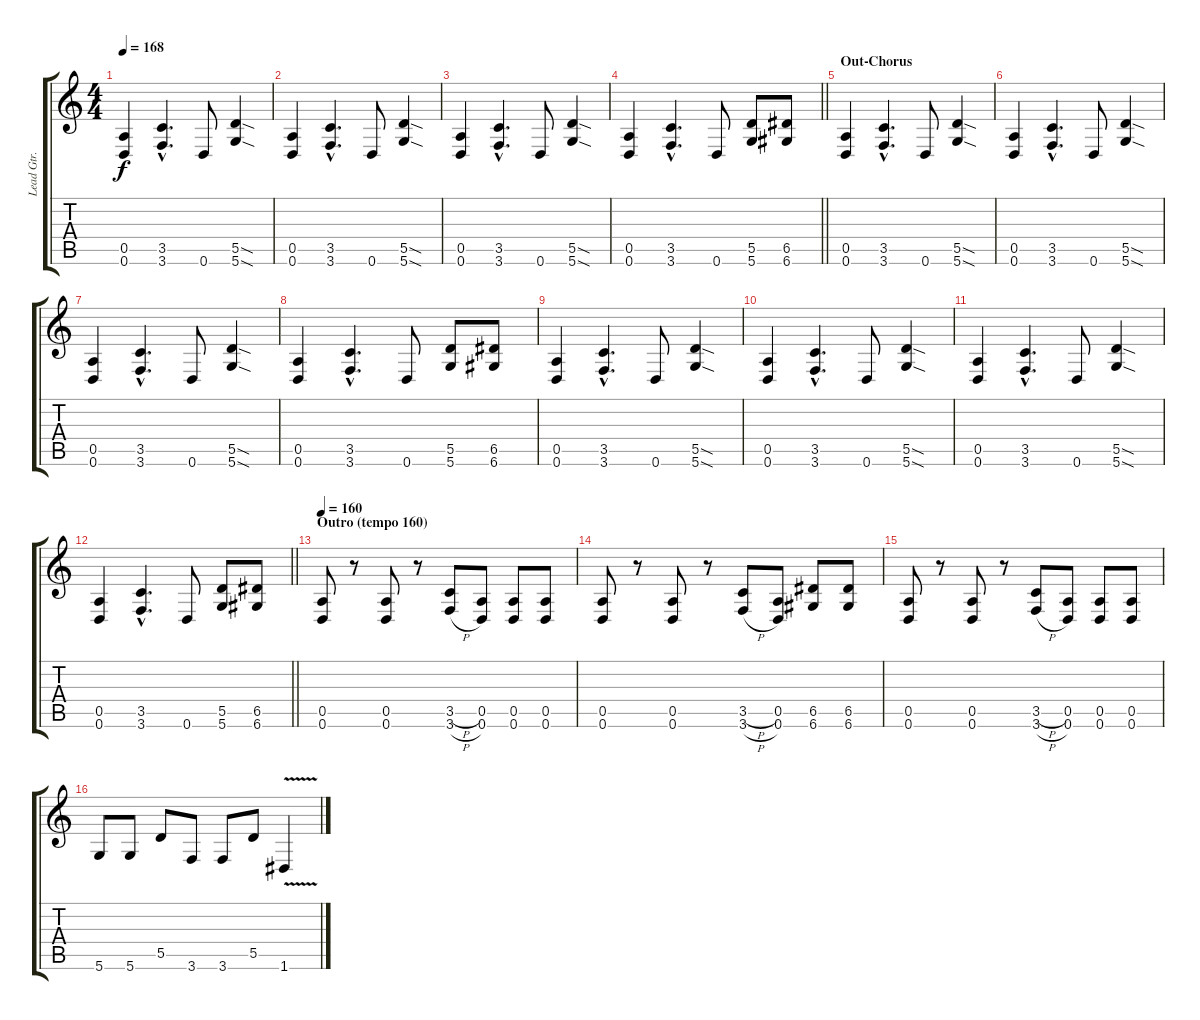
\track ("Lead Gtr. (T. Kielinen)" "Lead Gtr. ") {instrument distortionguitar}
\staff {score tabs}
\tuning (E4 B3 G3 D3 A2 D2) {hide}
\ts (4 4)
\tempo 168
\clef g2
\ks c
(0.5 0.6).4{dy f} (3.5{hac} 3.6{hac}).4{d} 0.6.8 (5.5{sod} 5.6{sod}).4 |
(0.5 0.6).4 (3.5{hac} 3.6{hac}).4{d} 0.6.8 (5.5{sod} 5.6{sod}).4 |
(0.5 0.6).4 (3.5{hac} 3.6{hac}).4{d} 0.6.8 (5.5{sod} 5.6{sod}).4 |
\barLineRight lightlight
(0.5 0.6).4 (3.5{hac} 3.6{hac}).4{d} 0.6.8 (5.5 5.6).8 (6.5 6.6).8 |
\section ("" "Out-Chorus")
(0.5 0.6).4 (3.5{hac} 3.6{hac}).4{d} 0.6.8 (5.5{sod} 5.6{sod}).4 |
(0.5 0.6).4 (3.5{hac} 3.6{hac}).4{d} 0.6.8 (5.5{sod} 5.6{sod}).4 |
(0.5 0.6).4 (3.5{hac} 3.6{hac}).4{d} 0.6.8 (5.5{sod} 5.6{sod}).4 |
(0.5 0.6).4 (3.5{hac} 3.6{hac}).4{d} 0.6.8 (5.5 5.6).8 (6.5 6.6).8 |
(0.5 0.6).4 (3.5{hac} 3.6{hac}).4{d} 0.6.8 (5.5{sod} 5.6{sod}).4 |
(0.5 0.6).4 (3.5{hac} 3.6{hac}).4{d} 0.6.8 (5.5{sod} 5.6{sod}).4 |
(0.5 0.6).4 (3.5{hac} 3.6{hac}).4{d} 0.6.8 (5.5{sod} 5.6{sod}).4 |
\barLineRight lightlight
(0.5 0.6).4 (3.5{hac} 3.6{hac}).4{d} 0.6.8 (5.5 5.6).8 (6.5 6.6).8 |
\section ("" "Outro (tempo 160)")
\tempo 160
(0.5 0.6).8 r.8 (0.5 0.6).8 r.8 (3.5{h} 3.6{h}).8 (0.5 0.6).8 (0.5 0.6).8 (0.5 0.6).8 |
(0.5 0.6).8 r.8 (0.5 0.6).8 r.8 (3.5{h} 3.6{h}).8 (0.5 0.6).8 (6.5 6.6).8 (6.5 6.6).8 |
(0.5 0.6).8 r.8 (0.5 0.6).8 r.8 (3.5{h} 3.6{h}).8 (0.5 0.6).8 (0.5 0.6).8 (0.5 0.6).8 |
5.6.8 5.6.8 5.5.8 3.6.8 3.6.8 5.5.8 1.6{v}.4
